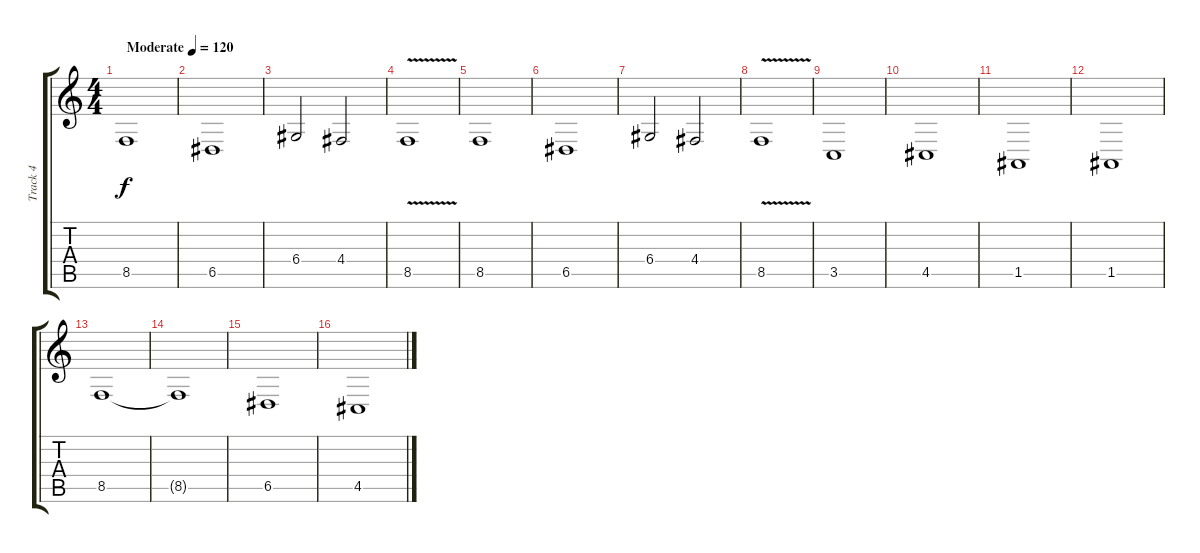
\track ("Track 4" "Track 4") {instrument stringensemble2}
\staff {score tabs}
\tuning (E4 B3 G3 D3 A2 E2) {hide}
\ts (4 4)
\tempo (120 "Moderate")
\clef g2
\ks c
8.5.1{dy f instrument stringensemble2} |
6.5.1 |
6.4.2 4.4.2 |
8.5{v}.1 |
8.5.1 |
6.5.1 |
6.4.2 4.4.2 |
8.5{v}.1 |
3.5.1 |
4.5.1 |
1.5.1 |
1.5.1 |
8.5.1 |
8.5{t}.1 |
6.5.1 |
4.5.1
